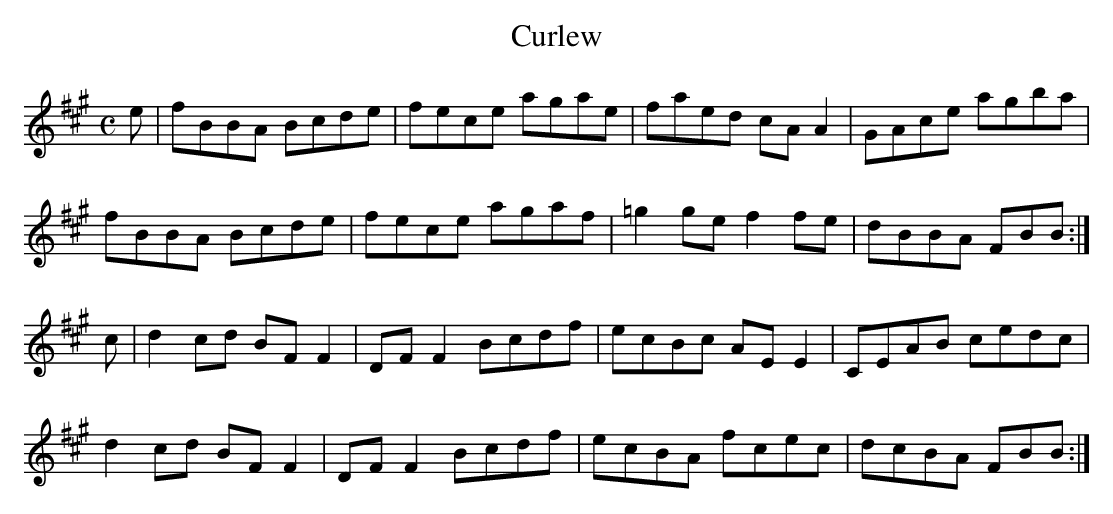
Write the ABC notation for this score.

X:1
T:Curlew
M:C
L:1/8
K:B Dorian
e|fBBA Bcde|fece agae|faed cAA2|GAce agba|!
fBBA Bcde|fece agaf|=g2ge f2fe|dBBA FBB:|!
c|d2cd BFF2|DFF2 Bcdf|ecBc AEE2|CEAB cedc|!
d2cd BFF2|DFF2 Bcdf|ecBA fcec|dcBA FBB:|!
